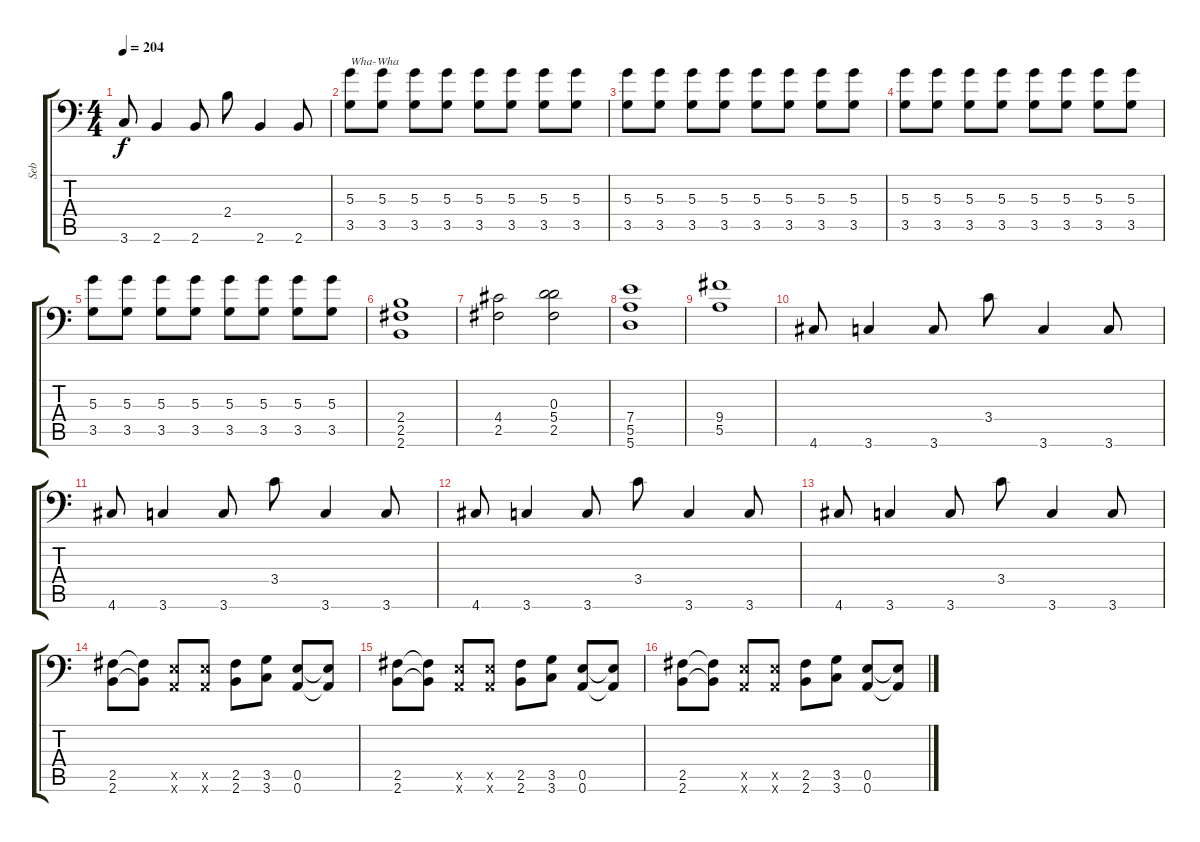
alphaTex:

\track ("Seb" "Seb") {instrument distortionguitar}
\staff {score tabs}
\tuning (B3 Gb3 D3 A2 E2 A1) {hide}
\ts (4 4)
\tempo 204
\clef f4
\ks c
3.6.8{dy f} 2.6.4 2.6.8 2.4.8 2.6.4 2.6.8 |
(5.3 3.5).8{txt "Wha-Wha" volume 9} (5.3 3.5).8 (5.3 3.5).8 (5.3 3.5).8 (5.3 3.5).8 (5.3 3.5).8 (5.3 3.5).8 (5.3 3.5).8 |
(5.3 3.5).8 (5.3 3.5).8 (5.3 3.5).8 (5.3 3.5).8 (5.3 3.5).8 (5.3 3.5).8 (5.3 3.5).8 (5.3 3.5).8 |
(5.3 3.5).8 (5.3 3.5).8 (5.3 3.5).8 (5.3 3.5).8 (5.3 3.5).8 (5.3 3.5).8 (5.3 3.5).8 (5.3 3.5).8 |
(5.3 3.5).8 (5.3 3.5).8 (5.3 3.5).8 (5.3 3.5).8 (5.3 3.5).8 (5.3 3.5).8 (5.3 3.5).8 (5.3 3.5).8 |
(2.4 2.5 2.6).1{volume 12} |
(4.4 2.5).2 (0.3 5.4 2.5).2 |
(7.4 5.5 5.6).1 |
(9.4 5.5).1 |
4.6.8 3.6.4 3.6.8 3.4.8 3.6.4 3.6.8 |
4.6.8 3.6.4 3.6.8 3.4.8 3.6.4 3.6.8 |
4.6.8 3.6.4 3.6.8 3.4.8 3.6.4 3.6.8 |
4.6.8 3.6.4 3.6.8 3.4.8 3.6.4 3.6.8 |
(2.5 2.6).8 (2.5{t} 2.6{t}).8 (0.5{x} 0.6{x}).8 (0.5{x} 0.6{x}).8 (2.5 2.6).8 (3.5 3.6).8 (0.5 0.6).8 (0.5{t} 0.6{t}).8 |
(2.5 2.6).8 (2.5{t} 2.6{t}).8 (0.5{x} 0.6{x}).8 (0.5{x} 0.6{x}).8 (2.5 2.6).8 (3.5 3.6).8 (0.5 0.6).8 (0.5{t} 0.6{t}).8 |
(2.5 2.6).8 (2.5{t} 2.6{t}).8 (0.5{x} 0.6{x}).8 (0.5{x} 0.6{x}).8 (2.5 2.6).8 (3.5 3.6).8 (0.5 0.6).8 (0.5{t} 0.6{t}).8
